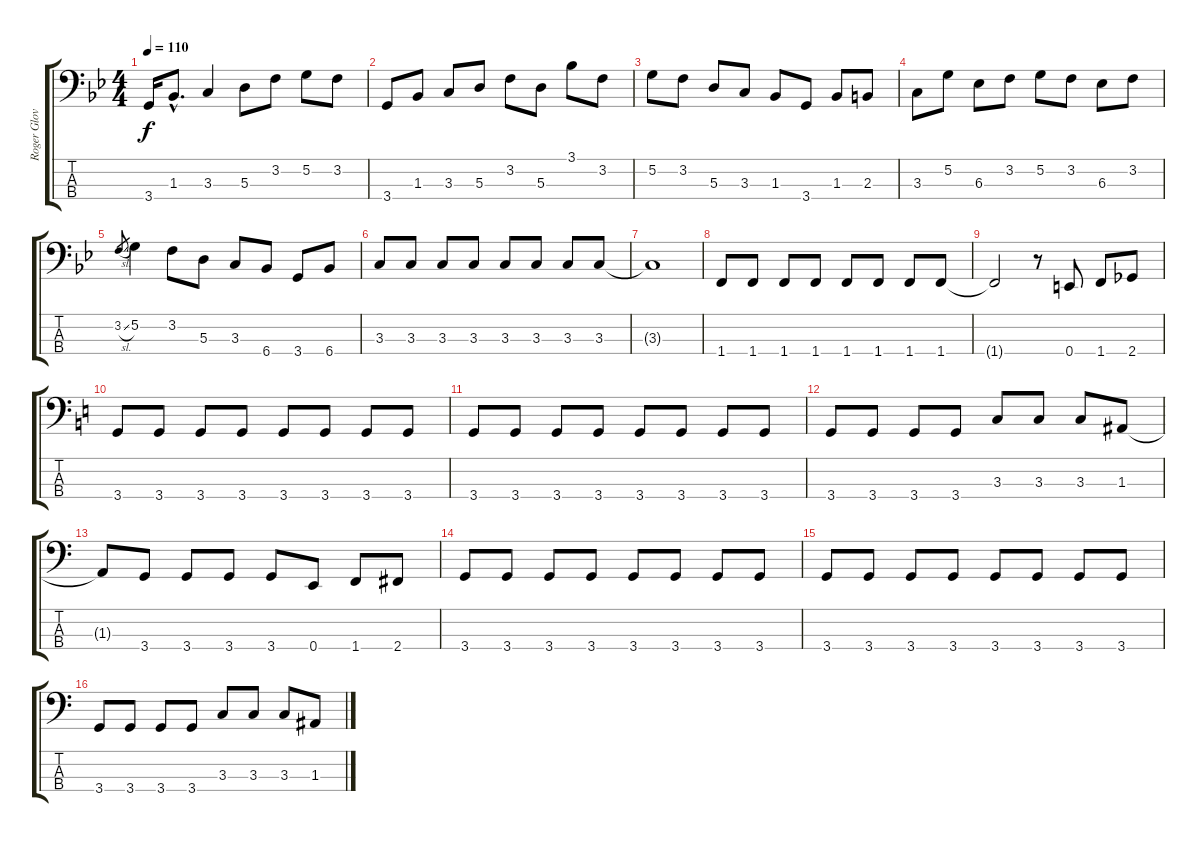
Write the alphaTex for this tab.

\track ("Roger Glover" "Roger Glov") {instrument electricbasspick}
\staff {score tabs}
\tuning (G2 D2 A1 E1) {hide}
\ts (4 4)
\tempo 110
\clef f4
\ks bb
3.4.16{dy f} 1.3{hac}.8{d} 3.3.4 5.3.8 3.2.8 5.2.8 3.2.8 |
3.4.8 1.3.8 3.3.8 5.3.8 3.2.8 5.3.8 3.1.8 3.2.8 |
5.2.8 3.2.8 5.3.8 3.3.8 1.3.8 3.4.8 1.3.8 2.3.8 |
3.3.8 5.2.8 6.3.8 3.2.8 5.2.8 3.2.8 6.3.8 3.2.8 |
3.2{sl}.8{gr} 5.2.4 3.2.8 5.3.8 3.3.8 6.4.8 3.4.8 6.4.8 |
3.3.8 3.3.8 3.3.8 3.3.8 3.3.8 3.3.8 3.3.8 3.3.8 |
3.3{t}.1 |
1.4.8 1.4.8 1.4.8 1.4.8 1.4.8 1.4.8 1.4.8 1.4.8 |
1.4{t}.2 r.8 0.4.8 1.4.8 2.4.8 |
\ks c
3.4.8 3.4.8 3.4.8 3.4.8 3.4.8 3.4.8 3.4.8 3.4.8 |
3.4.8 3.4.8 3.4.8 3.4.8 3.4.8 3.4.8 3.4.8 3.4.8 |
3.4.8 3.4.8 3.4.8 3.4.8 3.3.8 3.3.8 3.3.8 1.3.8 |
1.3{t}.8 3.4.8 3.4.8 3.4.8 3.4.8 0.4.8 1.4.8 2.4.8 |
3.4.8 3.4.8 3.4.8 3.4.8 3.4.8 3.4.8 3.4.8 3.4.8 |
3.4.8 3.4.8 3.4.8 3.4.8 3.4.8 3.4.8 3.4.8 3.4.8 |
3.4.8 3.4.8 3.4.8 3.4.8 3.3.8 3.3.8 3.3.8 1.3.8
